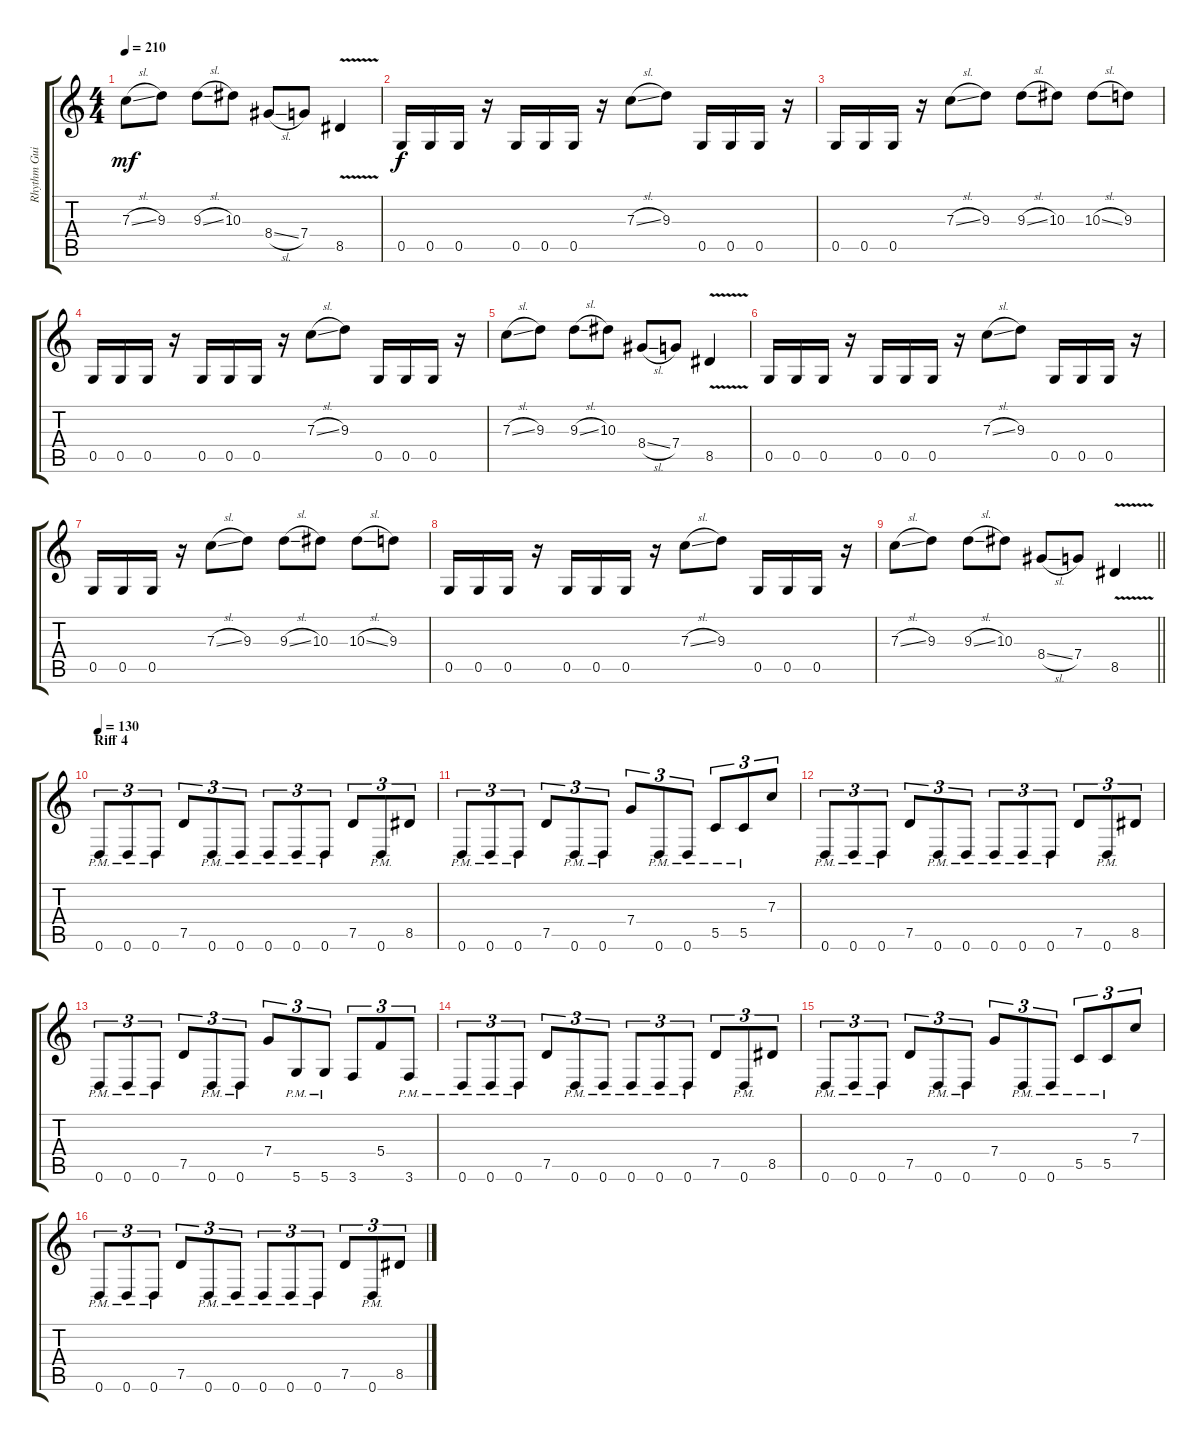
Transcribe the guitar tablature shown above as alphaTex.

\track ("Rhythm Guitar 2 (Andy LaRocque)" "Rhythm Gui") {instrument distortionguitar}
\staff {score tabs}
\tuning (D4 A3 F3 C3 G2 D2) {hide}
\ts (4 4)
\tempo 210
\clef g2
\ks c
7.3{sl}.8{dy mf} 9.3.8 9.3{sl}.8 10.3.8 8.4{sl}.8 7.4.8 8.5{v}.4 |
0.5.16{dy f} 0.5.16 0.5.16 r.16 0.5.16 0.5.16 0.5.16 r.16 7.3{sl}.8 9.3.8 0.5.16 0.5.16 0.5.16 r.16 |
0.5.16 0.5.16 0.5.16 r.16 7.3{sl}.8 9.3.8 9.3{sl}.8 10.3.8 10.3{sl}.8 9.3.8 |
0.5.16 0.5.16 0.5.16 r.16 0.5.16 0.5.16 0.5.16 r.16 7.3{sl}.8 9.3.8 0.5.16 0.5.16 0.5.16 r.16 |
7.3{sl}.8 9.3.8 9.3{sl}.8 10.3.8 8.4{sl}.8 7.4.8 8.5{v}.4 |
0.5.16 0.5.16 0.5.16 r.16 0.5.16 0.5.16 0.5.16 r.16 7.3{sl}.8 9.3.8 0.5.16 0.5.16 0.5.16 r.16 |
0.5.16 0.5.16 0.5.16 r.16 7.3{sl}.8 9.3.8 9.3{sl}.8 10.3.8 10.3{sl}.8 9.3.8 |
0.5.16 0.5.16 0.5.16 r.16 0.5.16 0.5.16 0.5.16 r.16 7.3{sl}.8 9.3.8 0.5.16 0.5.16 0.5.16 r.16 |
\barLineRight lightlight
7.3{sl}.8 9.3.8 9.3{sl}.8 10.3.8 8.4{sl}.8 7.4.8 8.5{v}.4 |
\section ("" "Riff 4")
\tempo 130
0.6{pm}.8{tu (3 2)} 0.6{pm}.8{tu (3 2)} 0.6{pm}.8{tu (3 2)} 7.5.8{tu (3 2)} 0.6{pm}.8{tu (3 2)} 0.6{pm}.8{tu (3 2)} 0.6{pm}.8{tu (3 2)} 0.6{pm}.8{tu (3 2)} 0.6{pm}.8{tu (3 2)} 7.5.8{tu (3 2)} 0.6{pm}.8{tu (3 2)} 8.5.8{tu (3 2)} |
0.6{pm}.8{tu (3 2)} 0.6{pm}.8{tu (3 2)} 0.6{pm}.8{tu (3 2)} 7.5.8{tu (3 2)} 0.6{pm}.8{tu (3 2)} 0.6{pm}.8{tu (3 2)} 7.4.8{tu (3 2)} 0.6{pm}.8{tu (3 2)} 0.6{pm}.8{tu (3 2)} 5.5{pm}.8{tu (3 2)} 5.5{pm}.8{tu (3 2)} 7.3.8{tu (3 2)} |
0.6{pm}.8{tu (3 2)} 0.6{pm}.8{tu (3 2)} 0.6{pm}.8{tu (3 2)} 7.5.8{tu (3 2)} 0.6{pm}.8{tu (3 2)} 0.6{pm}.8{tu (3 2)} 0.6{pm}.8{tu (3 2)} 0.6{pm}.8{tu (3 2)} 0.6{pm}.8{tu (3 2)} 7.5.8{tu (3 2)} 0.6{pm}.8{tu (3 2)} 8.5.8{tu (3 2)} |
0.6{pm}.8{tu (3 2)} 0.6{pm}.8{tu (3 2)} 0.6{pm}.8{tu (3 2)} 7.5.8{tu (3 2)} 0.6{pm}.8{tu (3 2)} 0.6{pm}.8{tu (3 2)} 7.4.8{tu (3 2)} 5.6{pm}.8{tu (3 2)} 5.6{pm}.8{tu (3 2)} 3.6.8{tu (3 2)} 5.4.8{tu (3 2)} 3.6{pm}.8{tu (3 2)} |
0.6{pm}.8{tu (3 2)} 0.6{pm}.8{tu (3 2)} 0.6{pm}.8{tu (3 2)} 7.5.8{tu (3 2)} 0.6{pm}.8{tu (3 2)} 0.6{pm}.8{tu (3 2)} 0.6{pm}.8{tu (3 2)} 0.6{pm}.8{tu (3 2)} 0.6{pm}.8{tu (3 2)} 7.5.8{tu (3 2)} 0.6{pm}.8{tu (3 2)} 8.5.8{tu (3 2)} |
0.6{pm}.8{tu (3 2)} 0.6{pm}.8{tu (3 2)} 0.6{pm}.8{tu (3 2)} 7.5.8{tu (3 2)} 0.6{pm}.8{tu (3 2)} 0.6{pm}.8{tu (3 2)} 7.4.8{tu (3 2)} 0.6{pm}.8{tu (3 2)} 0.6{pm}.8{tu (3 2)} 5.5{pm}.8{tu (3 2)} 5.5{pm}.8{tu (3 2)} 7.3.8{tu (3 2)} |
0.6{pm}.8{tu (3 2)} 0.6{pm}.8{tu (3 2)} 0.6{pm}.8{tu (3 2)} 7.5.8{tu (3 2)} 0.6{pm}.8{tu (3 2)} 0.6{pm}.8{tu (3 2)} 0.6{pm}.8{tu (3 2)} 0.6{pm}.8{tu (3 2)} 0.6{pm}.8{tu (3 2)} 7.5.8{tu (3 2)} 0.6{pm}.8{tu (3 2)} 8.5.8{tu (3 2)}
